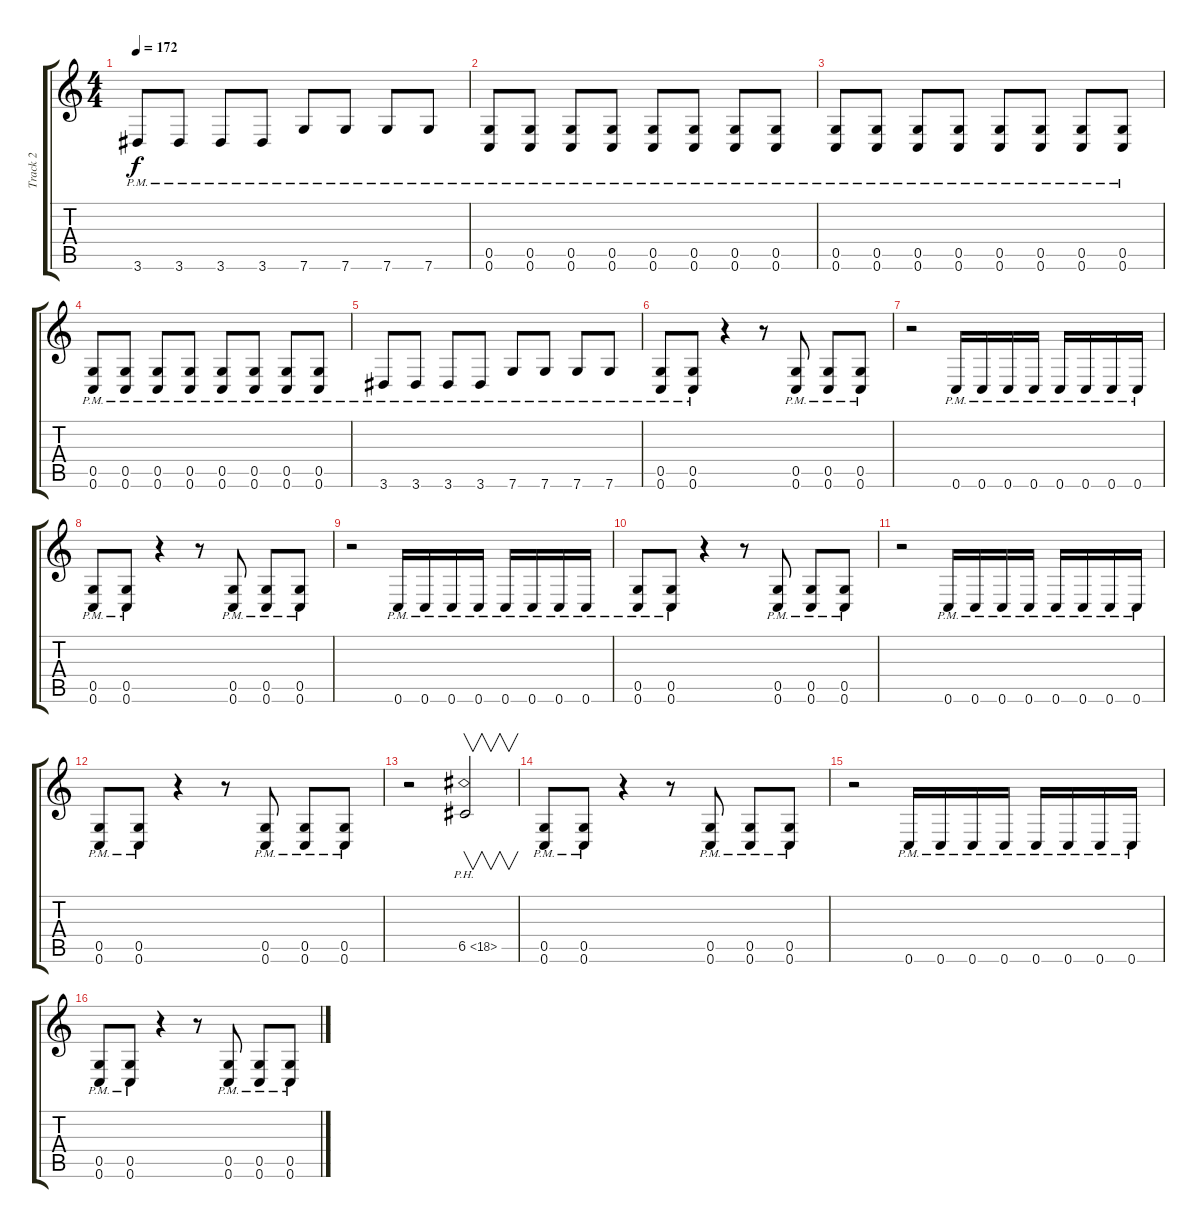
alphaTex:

\track ("Track 2" "Track 2") {instrument distortionguitar}
\staff {score tabs}
\tuning (D4 A3 F3 C3 G2 C2) {hide}
\ts (4 4)
\tempo 172
\clef g2
\ks c
3.6{pm}.8{dy f} 3.6{pm}.8 3.6{pm}.8 3.6{pm}.8 7.6{pm}.8 7.6{pm}.8 7.6{pm}.8 7.6{pm}.8 |
(0.5{pm} 0.6{pm}).8 (0.5{pm} 0.6{pm}).8 (0.5{pm} 0.6{pm}).8 (0.5{pm} 0.6{pm}).8 (0.5{pm} 0.6{pm}).8 (0.5{pm} 0.6{pm}).8 (0.5{pm} 0.6{pm}).8 (0.5{pm} 0.6{pm}).8 |
(0.5{pm} 0.6{pm}).8 (0.5{pm} 0.6{pm}).8 (0.5{pm} 0.6{pm}).8 (0.5{pm} 0.6{pm}).8 (0.5{pm} 0.6{pm}).8 (0.5{pm} 0.6{pm}).8 (0.5{pm} 0.6{pm}).8 (0.5{pm} 0.6{pm}).8 |
(0.5{pm} 0.6{pm}).8 (0.5{pm} 0.6{pm}).8 (0.5{pm} 0.6{pm}).8 (0.5{pm} 0.6{pm}).8 (0.5{pm} 0.6{pm}).8 (0.5{pm} 0.6{pm}).8 (0.5{pm} 0.6{pm}).8 (0.5{pm} 0.6{pm}).8 |
3.6{pm}.8 3.6{pm}.8 3.6{pm}.8 3.6{pm}.8 7.6{pm}.8 7.6{pm}.8 7.6{pm}.8 7.6{pm}.8 |
(0.5{pm} 0.6{pm}).8 (0.5{pm} 0.6{pm}).8 r.4 r.8 (0.5{pm} 0.6{pm}).8 (0.5{pm} 0.6{pm}).8 (0.5{pm} 0.6{pm}).8 |
r.2 0.6{pm}.16 0.6{pm}.16 0.6{pm}.16 0.6{pm}.16 0.6{pm}.16 0.6{pm}.16 0.6{pm}.16 0.6{pm}.16 |
(0.5{pm} 0.6{pm}).8 (0.5{pm} 0.6{pm}).8 r.4 r.8 (0.5{pm} 0.6{pm}).8 (0.5{pm} 0.6{pm}).8 (0.5{pm} 0.6{pm}).8 |
r.2 0.6{pm}.16 0.6{pm}.16 0.6{pm}.16 0.6{pm}.16 0.6{pm}.16 0.6{pm}.16 0.6{pm}.16 0.6{pm}.16 |
(0.5{pm} 0.6{pm}).8 (0.5{pm} 0.6{pm}).8 r.4 r.8 (0.5{pm} 0.6{pm}).8 (0.5{pm} 0.6{pm}).8 (0.5{pm} 0.6{pm}).8 |
r.2 0.6{pm}.16 0.6{pm}.16 0.6{pm}.16 0.6{pm}.16 0.6{pm}.16 0.6{pm}.16 0.6{pm}.16 0.6{pm}.16 |
(0.5{pm} 0.6{pm}).8 (0.5{pm} 0.6{pm}).8 r.4 r.8 (0.5{pm} 0.6{pm}).8 (0.5{pm} 0.6{pm}).8 (0.5{pm} 0.6{pm}).8 |
r.2 6.5{ph 12}.2{v} |
(0.5{pm} 0.6{pm}).8 (0.5{pm} 0.6{pm}).8 r.4 r.8 (0.5{pm} 0.6{pm}).8 (0.5{pm} 0.6{pm}).8 (0.5{pm} 0.6{pm}).8 |
r.2 0.6{pm}.16 0.6{pm}.16 0.6{pm}.16 0.6{pm}.16 0.6{pm}.16 0.6{pm}.16 0.6{pm}.16 0.6{pm}.16 |
(0.5{pm} 0.6{pm}).8 (0.5{pm} 0.6{pm}).8 r.4 r.8 (0.5{pm} 0.6{pm}).8 (0.5{pm} 0.6{pm}).8 (0.5{pm} 0.6{pm}).8
